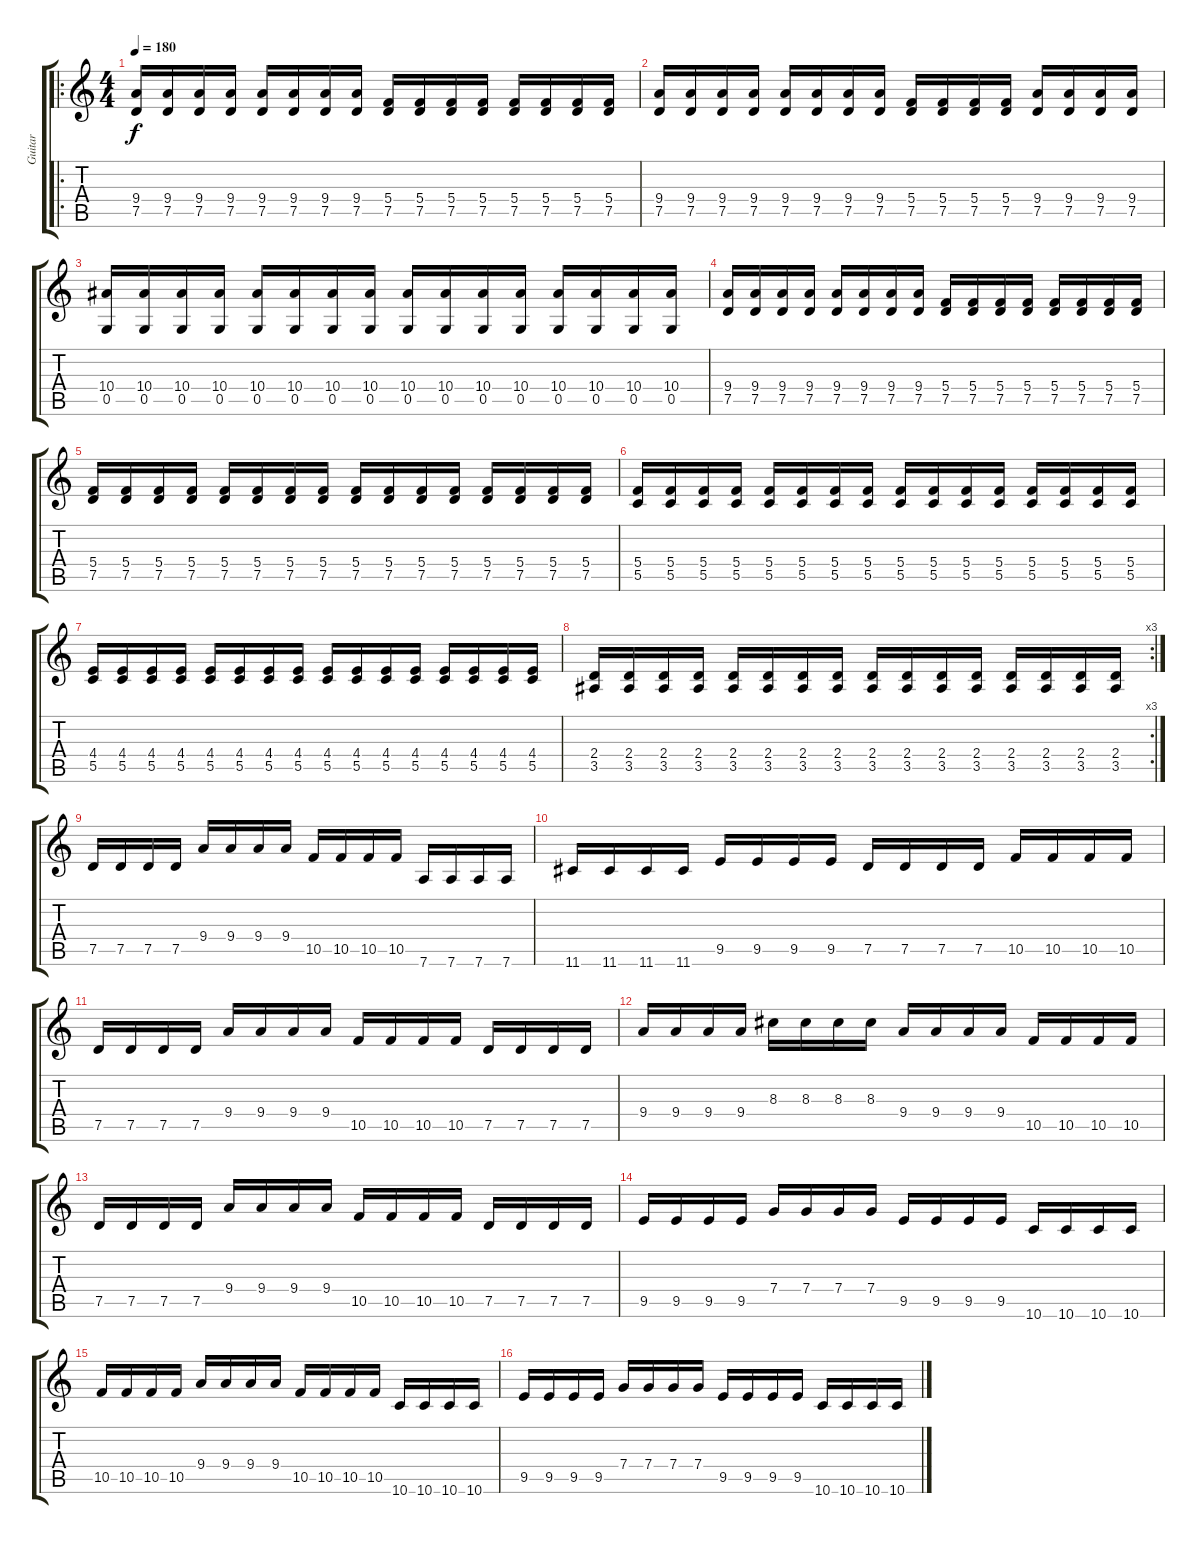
\track ("Guitar" "Guitar") {instrument distortionguitar}
\staff {score tabs}
\tuning (D4 A3 F3 C3 G2 D2) {hide}
\ro
\ts (4 4)
\tempo 180
\clef g2
\ks c
(9.4 7.5).16{dy f} (9.4 7.5).16 (9.4 7.5).16 (9.4 7.5).16 (9.4 7.5).16 (9.4 7.5).16 (9.4 7.5).16 (9.4 7.5).16 (5.4 7.5).16 (5.4 7.5).16 (5.4 7.5).16 (5.4 7.5).16 (5.4 7.5).16 (5.4 7.5).16 (5.4 7.5).16 (5.4 7.5).16 |
(9.4 7.5).16 (9.4 7.5).16 (9.4 7.5).16 (9.4 7.5).16 (9.4 7.5).16 (9.4 7.5).16 (9.4 7.5).16 (9.4 7.5).16 (5.4 7.5).16 (5.4 7.5).16 (5.4 7.5).16 (5.4 7.5).16 (9.4 7.5).16 (9.4 7.5).16 (9.4 7.5).16 (9.4 7.5).16 |
(10.4 0.5).16 (10.4 0.5).16 (10.4 0.5).16 (10.4 0.5).16 (10.4 0.5).16 (10.4 0.5).16 (10.4 0.5).16 (10.4 0.5).16 (10.4 0.5).16 (10.4 0.5).16 (10.4 0.5).16 (10.4 0.5).16 (10.4 0.5).16 (10.4 0.5).16 (10.4 0.5).16 (10.4 0.5).16 |
(9.4 7.5).16 (9.4 7.5).16 (9.4 7.5).16 (9.4 7.5).16 (9.4 7.5).16 (9.4 7.5).16 (9.4 7.5).16 (9.4 7.5).16 (5.4 7.5).16 (5.4 7.5).16 (5.4 7.5).16 (5.4 7.5).16 (5.4 7.5).16 (5.4 7.5).16 (5.4 7.5).16 (5.4 7.5).16 |
(5.4 7.5).16 (5.4 7.5).16 (5.4 7.5).16 (5.4 7.5).16 (5.4 7.5).16 (5.4 7.5).16 (5.4 7.5).16 (5.4 7.5).16 (5.4 7.5).16 (5.4 7.5).16 (5.4 7.5).16 (5.4 7.5).16 (5.4 7.5).16 (5.4 7.5).16 (5.4 7.5).16 (5.4 7.5).16 |
(5.4 5.5).16 (5.4 5.5).16 (5.4 5.5).16 (5.4 5.5).16 (5.4 5.5).16 (5.4 5.5).16 (5.4 5.5).16 (5.4 5.5).16 (5.4 5.5).16 (5.4 5.5).16 (5.4 5.5).16 (5.4 5.5).16 (5.4 5.5).16 (5.4 5.5).16 (5.4 5.5).16 (5.4 5.5).16 |
(4.4 5.5).16 (4.4 5.5).16 (4.4 5.5).16 (4.4 5.5).16 (4.4 5.5).16 (4.4 5.5).16 (4.4 5.5).16 (4.4 5.5).16 (4.4 5.5).16 (4.4 5.5).16 (4.4 5.5).16 (4.4 5.5).16 (4.4 5.5).16 (4.4 5.5).16 (4.4 5.5).16 (4.4 5.5).16 |
\rc 3
(2.4 3.5).16 (2.4 3.5).16 (2.4 3.5).16 (2.4 3.5).16 (2.4 3.5).16 (2.4 3.5).16 (2.4 3.5).16 (2.4 3.5).16 (2.4 3.5).16 (2.4 3.5).16 (2.4 3.5).16 (2.4 3.5).16 (2.4 3.5).16 (2.4 3.5).16 (2.4 3.5).16 (2.4 3.5).16 |
7.5.16 7.5.16 7.5.16 7.5.16 9.4.16 9.4.16 9.4.16 9.4.16 10.5.16 10.5.16 10.5.16 10.5.16 7.6.16 7.6.16 7.6.16 7.6.16 |
11.6.16 11.6.16 11.6.16 11.6.16 9.5.16 9.5.16 9.5.16 9.5.16 7.5.16 7.5.16 7.5.16 7.5.16 10.5.16 10.5.16 10.5.16 10.5.16 |
7.5.16 7.5.16 7.5.16 7.5.16 9.4.16 9.4.16 9.4.16 9.4.16 10.5.16 10.5.16 10.5.16 10.5.16 7.5.16 7.5.16 7.5.16 7.5.16 |
9.4.16 9.4.16 9.4.16 9.4.16 8.3.16 8.3.16 8.3.16 8.3.16 9.4.16 9.4.16 9.4.16 9.4.16 10.5.16 10.5.16 10.5.16 10.5.16 |
7.5.16 7.5.16 7.5.16 7.5.16 9.4.16 9.4.16 9.4.16 9.4.16 10.5.16 10.5.16 10.5.16 10.5.16 7.5.16 7.5.16 7.5.16 7.5.16 |
9.5.16 9.5.16 9.5.16 9.5.16 7.4.16 7.4.16 7.4.16 7.4.16 9.5.16 9.5.16 9.5.16 9.5.16 10.6.16 10.6.16 10.6.16 10.6.16 |
10.5.16 10.5.16 10.5.16 10.5.16 9.4.16 9.4.16 9.4.16 9.4.16 10.5.16 10.5.16 10.5.16 10.5.16 10.6.16 10.6.16 10.6.16 10.6.16 |
9.5.16 9.5.16 9.5.16 9.5.16 7.4.16 7.4.16 7.4.16 7.4.16 9.5.16 9.5.16 9.5.16 9.5.16 10.6.16 10.6.16 10.6.16 10.6.16
